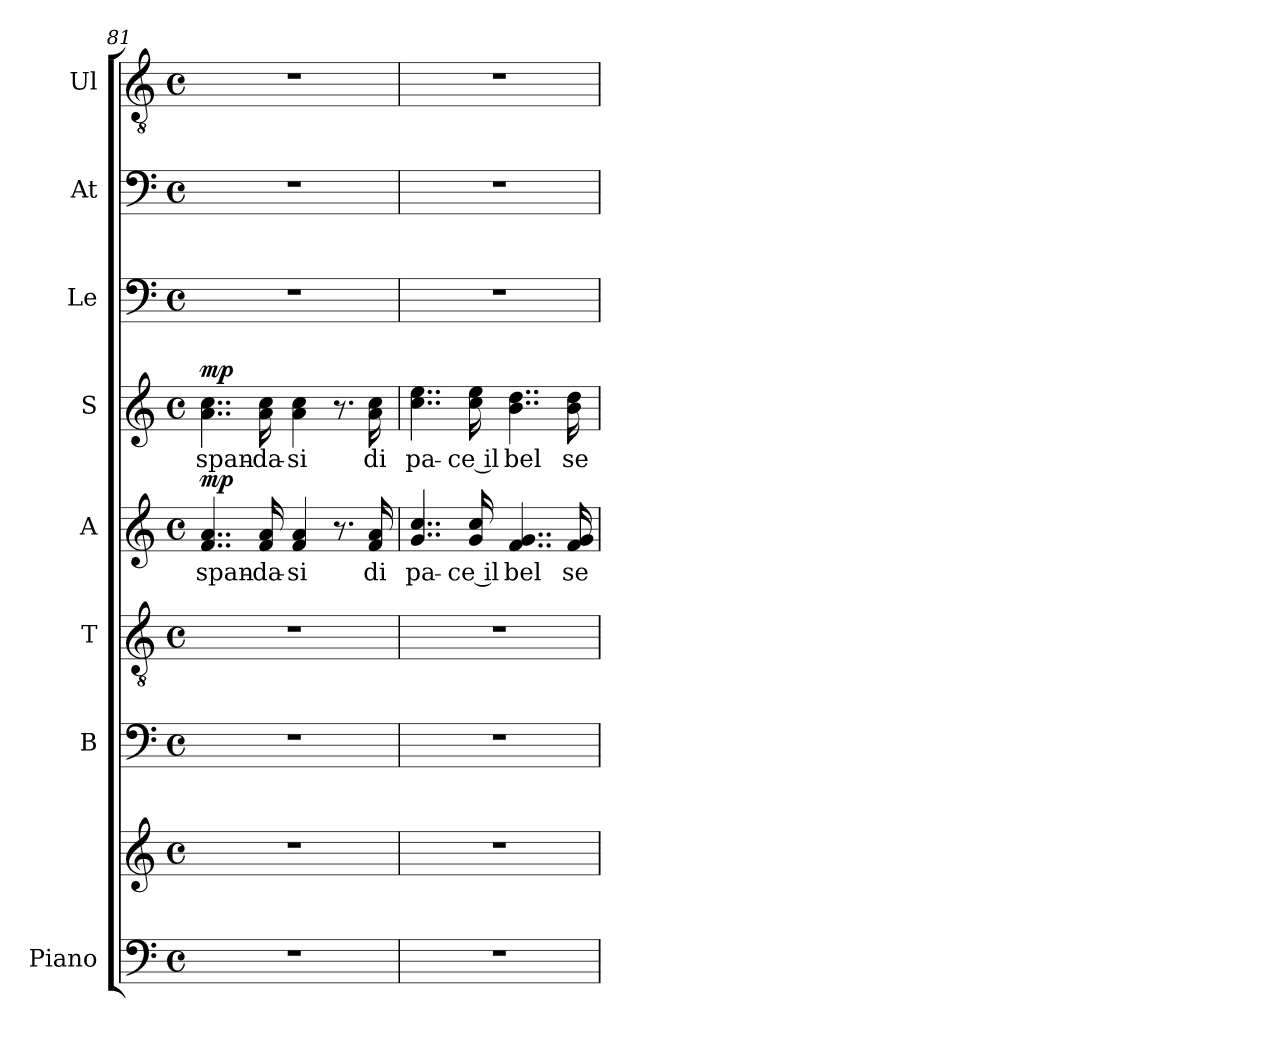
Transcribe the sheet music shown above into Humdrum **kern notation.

**kern	**kern	**kern	**kern	**kern	**text	**dynam	**kern	**text	**dynam	**kern	**kern	**kern
*part8	*part8	*part7	*part6	*part5	*part5	*part5	*part4	*part4	*part4	*part3	*part2	*part1
*staff9	*staff8	*staff7	*staff6	*staff5	*staff5	*staff5	*staff4	*staff4	*staff4	*staff3	*staff2	*staff1
*I"Piano	*	*I"B	*I"T	*I"A	*	*	*I"S	*	*	*I"Le	*I"At	*I"Ul
*I'Pno	*	*I'B	*I'T	*I'A	*	*	*I'S	*	*	*I'Le	*I'At	*I'Ul
*clefF4	*clefG2	*clefF4	*clefGv2	*clefG2	*	*	*clefG2	*	*	*clefF4	*clefF4	*clefGv2
*k[]	*k[]	*k[]	*k[]	*k[]	*	*	*k[]	*	*	*k[]	*k[]	*k[]
*M4/4	*M4/4	*M4/4	*M4/4	*M4/4	*	*	*M4/4	*	*	*M4/4	*M4/4	*M4/4
*met(c)	*met(c)	*met(c)	*met(c)	*met(c)	*	*	*met(c)	*	*	*met(c)	*met(c)	*met(c)
=81	=81	=81	=81	=81	=81	=81	=81	=81	=81	=81	=81	=81
!	!	!	!	!	!LO:LY:b	!LO:DY:a	!	!LO:LY:b	!LO:DY:a	!	!	!
1r	1r	1r	1r	4..f/ 4..a!/	span-	mp	4..a!\ 4..cc\	span-	mp	1r	1r	1r
!	!	!	!	!	!LO:LY:b	!	!	!LO:LY:b	!	!	!	!
.	.	.	.	16f/ 16a!/	-da-	.	16a!\ 16cc\	-da-	.	.	.	.
!	!	!	!	!	!LO:LY:b	!	!	!LO:LY:b	!	!	!	!
.	.	.	.	4f/ 4a!/	-si	.	4a!\ 4cc\	-si	.	.	.	.
.	.	.	.	8.r	.	.	8.r	.	.	.	.	.
!	!	!	!	!	!LO:LY:b	!	!	!LO:LY:b	!	!	!	!
.	.	.	.	16f/ 16a!/	di	.	16a!\ 16cc\	di	.	.	.	.
=82	=82	=82	=82	=82	=82	=82	=82	=82	=82	=82	=82	=82
!	!	!	!	!	!LO:LY:b	!	!	!LO:LY:b	!	!	!	!
1r	1r	1r	1r	4..g/ 4..cc!/	pa-	.	4..cc!\ 4..ee\	pa-	.	1r	1r	1r
!	!	!	!	!	!LO:LY:b	!	!	!LO:LY:b	!	!	!	!
.	.	.	.	16g/ 16cc!/	-ce il	.	16cc!\ 16ee\	-ce il	.	.	.	.
!	!	!	!	!	!LO:LY:b	!	!	!LO:LY:b	!	!	!	!
.	.	.	.	4..f/ 4..g!/	bel	.	4..b!\ 4..dd\	bel	.	.	.	.
!	!	!	!	!	!LO:LY:b	!	!	!LO:LY:b	!	!	!	!
.	.	.	.	16f/ 16g!/	se-	.	16b!\ 16dd\	se-	.	.	.	.
=	=	=	=	=	=	=	=	=	=	=	=	=
*-	*-	*-	*-	*-	*-	*-	*-	*-	*-	*-	*-	*-
